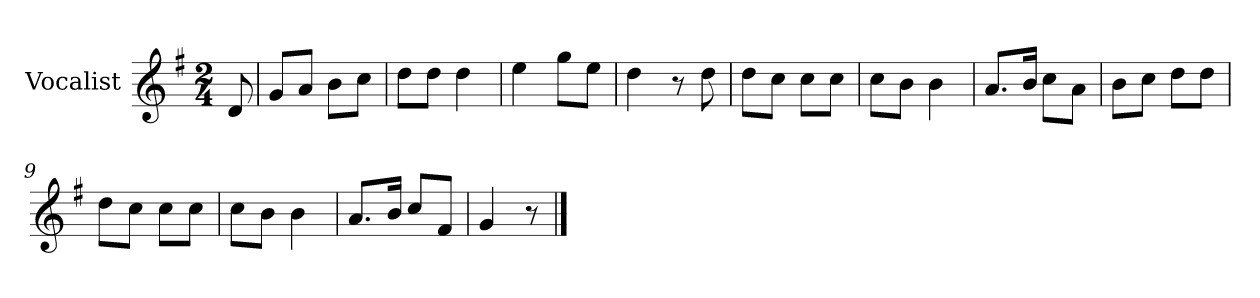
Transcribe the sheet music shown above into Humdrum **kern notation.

**kern
*part1
*staff1
*I"Vocalist
*k[f#]
*G:
*M2/4
=
8d
=1
8gL
8aJ
8bL
8ccJ
=2
8ddL
8ddJ
4dd
=3
4ee
8ggL
8eeJ
=4
4dd
8r
8dd
=5
8ddL
8ccJ
8ccL
8ccJ
=6
8ccL
8bJ
4b
=7
8.aL
16bJk
8ccL
8aJ
=8
8bL
8ccJ
8ddL
8ddJ
=9
8ddL
8ccJ
8ccL
8ccJ
=10
8ccL
8bJ
4b
=11
8.aL
16bJk
8ccL
8f#J
=12
4g
8r
==
*-
